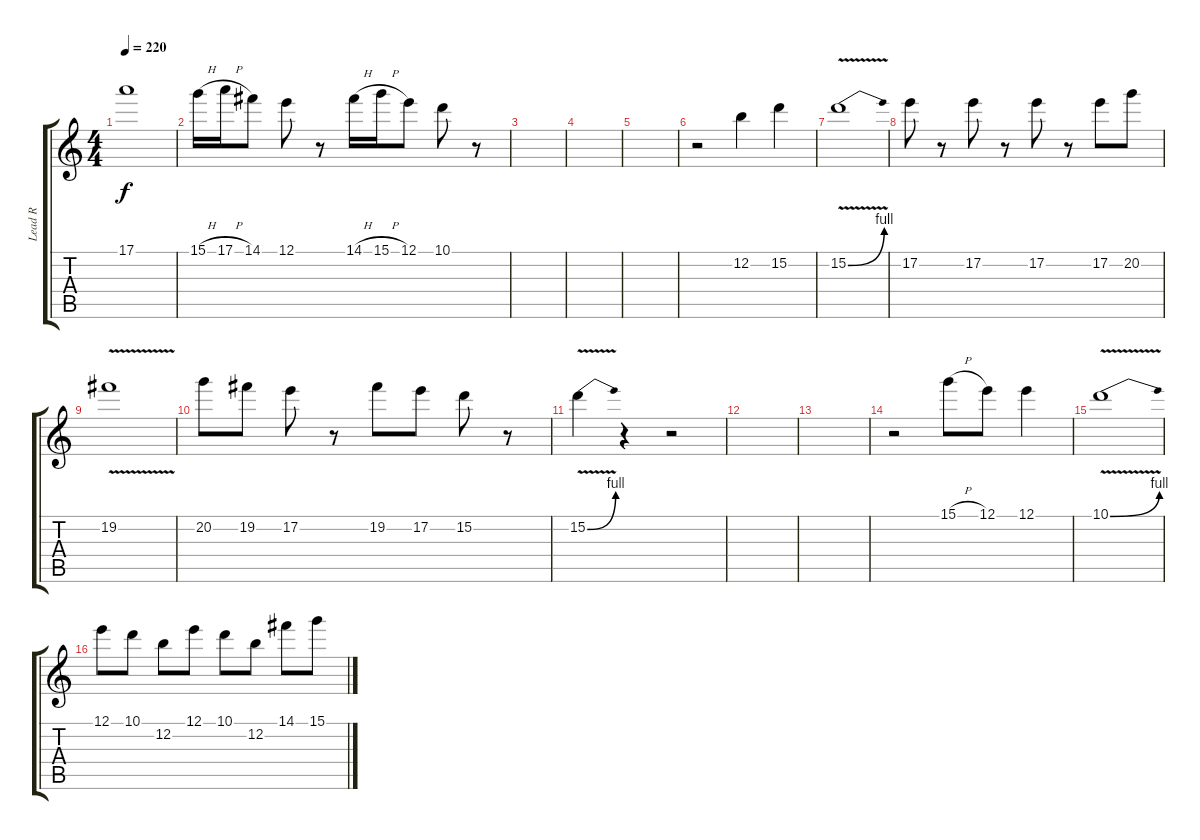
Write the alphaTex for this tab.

\track ("Lead R" "Lead R") {instrument distortionguitar}
\staff {score tabs}
\tuning (E4 B3 G3 D3 A2 E2) {hide}
\ts (4 4)
\tempo 220
\clef g2
\ks c
17.1.1{dy f} |
15.1{h}.16 17.1{h}.16 14.1.8 12.1.8 r.8 14.1{h}.16 15.1{h}.16 12.1.8 10.1.8 r.8 |
|
|
|
r.2 12.2.4 15.2.4 |
15.2{be (bend 0 0 60 4) v}.1 |
17.2.8 r.8 17.2.8 r.8 17.2.8 r.8 17.2.8 20.2.8 |
19.2{v}.1 |
20.2.8 19.2.8 17.2.8 r.8 19.2.8 17.2.8 15.2.8 r.8 |
15.2{be (bend 0 0 60 4) v}.4 r.4 r.2 |
|
|
r.2 15.1{h}.8{volume 13} 12.1.8 12.1.4 |
10.1{be (bend 0 0 60 4) v}.1 |
12.1.8 10.1.8 12.2.8 12.1.8 10.1.8 12.2.8 14.1.8 15.1.8
